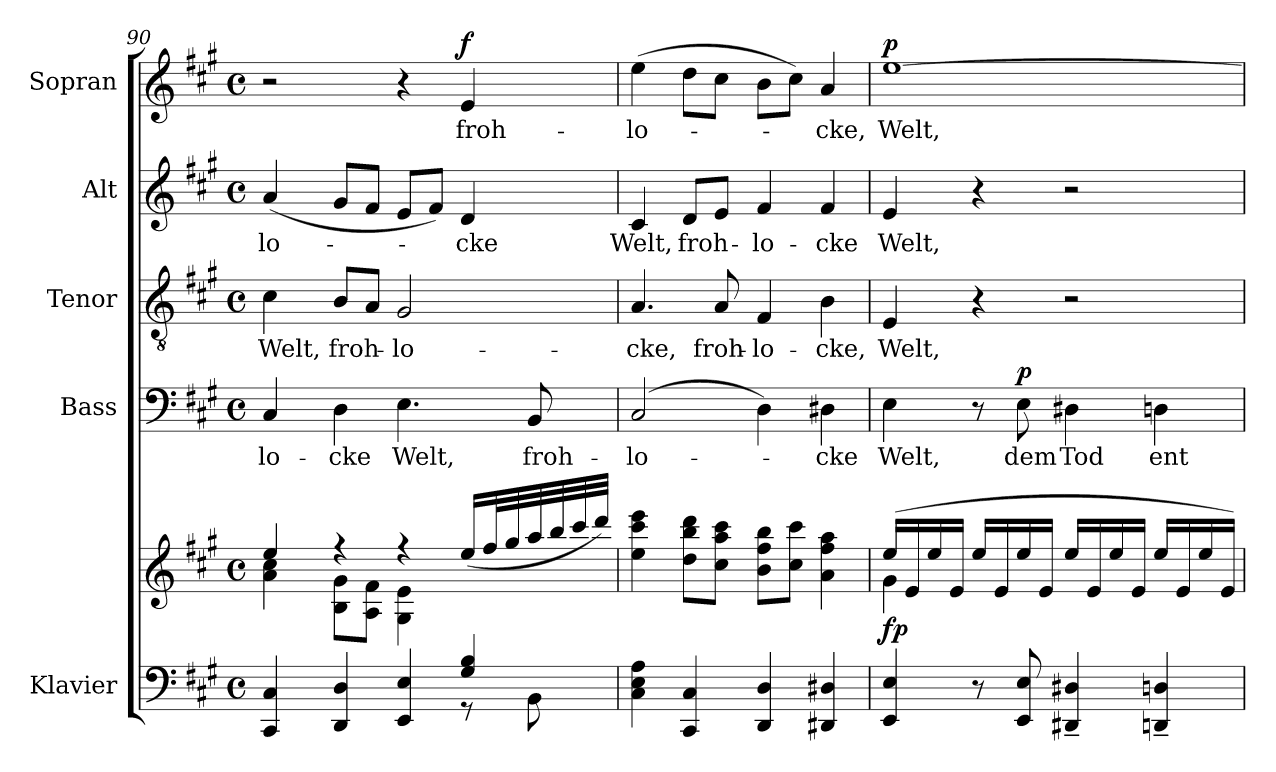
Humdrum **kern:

**kern	**kern	**dynam	**kern	**text	**dynam	**kern	**text	**kern	**text	**kern	**text	**dynam
*part5	*part5	*part5	*part4	*part4	*part4	*part3	*part3	*part2	*part2	*part1	*part1	*part1
*staff6	*staff5	*staff5/6	*staff4	*staff4	*staff4	*staff3	*staff3	*staff2	*staff2	*staff1	*staff1	*staff1
*I"Klavier	*	*	*I"Bass	*	*	*I"Tenor	*	*I"Alt	*	*I"Sopran	*	*
*	*	*	*I'B	*	*	*I'T	*	*I'A	*	*I'S	*	*
*clefF4	*clefG2	*	*clefF4	*	*	*clefGv2	*	*clefG2	*	*clefG2	*	*
*k[f#c#g#]	*k[f#c#g#]	*	*k[f#c#g#]	*	*	*k[f#c#g#]	*	*k[f#c#g#]	*	*k[f#c#g#]	*	*
*M4/4	*M4/4	*	*M4/4	*	*	*M4/4	*	*M4/4	*	*M4/4	*	*
*met(c)	*met(c)	*	*met(c)	*	*	*met(c)	*	*met(c)	*	*met(c)	*	*
=90	=90	=90	=90	=90	=90	=90	=90	=90	=90	=90	=90	=90
*^	*^	*	*	*	*	*	*	*	*	*	*	*
!	!	!	!	!	!	!LO:LY:b	!	!	!LO:LY:b	!	!LO:LY:b	!	!	!
4CC#/ 4C#/	2.ryy	4ee/	4a\ 4cc#\	.	4C#/	-lo-	.	4c#\	Welt,	(4a/	-lo-	2r	.	.
!	!	!	!	!	!	!LO:LY:b	!	!	!LO:LY:b	!	!	!	!	!
4DD/ 4D/	.	4r	8B\ 8g#\L	.	4D\	-cke	.	8B/L	froh-	8g#/L	.	.	.	.
.	.	.	8A\ 8f#\J	.	.	.	.	8A/J	.	8f#/J	.	.	.	.
!	!	!	!	!	!	!LO:LY:b	!	!	!LO:LY:b	!	!	!	!	!
4EE/ 4E/	.	4r	4G#\ 4e\	.	4.E\	Welt,	.	2G#/	-lo-	8e/L	.	4r	.	.
.	.	.	.	.	.	.	.	.	.	8f#/J)	.	.	.	.
!	!	!	!	!	!	!	!	!	!	!	!LO:LY:b	!	!LO:LY:b	!LO:DY:a
4G#/ 4B/	8r	(16ee/LL	4ryy	.	.	.	.	.	.	4d/	-cke	4e/	froh-	f
.	.	32ff#/L	.	.	.	.	.	.	.	.	.	.	.	.
.	.	32gg#/	.	.	.	.	.	.	.	.	.	.	.	.
!	!	!	!	!	!	!LO:LY:b	!	!	!	!	!	!	!	!
.	8BB\	32aa/	.	.	8BB/	froh-	.	.	.	.	.	.	.	.
.	.	32bb/	.	.	.	.	.	.	.	.	.	.	.	.
.	.	32ccc#/	.	.	.	.	.	.	.	.	.	.	.	.
.	.	32ddd/JJJ)	.	.	.	.	.	.	.	.	.	.	.	.
*v	*v	*	*	*	*	*	*	*	*	*	*	*	*	*
*	*v	*v	*	*	*	*	*	*	*	*	*	*	*
!!LO:LB:g=z
=91	=91	=91	=91	=91	=91	=91	=91	=91	=91	=91	=91	=91
!	!	!	!	!LO:LY:b	!	!	!LO:LY:b	!	!LO:LY:b	!	!LO:LY:b	!
4C#\ 4E\ 4A\	4ee\ 4ccc#\ 4eee\	.	(2C#/	-lo-	.	4.A/	-cke,	4c#/	Welt,	(4ee\	-lo-	.
!	!	!	!	!	!	!	!	!	!LO:LY:b	!	!	!
4CC#/ 4C#/	8dd\ 8bb\ 8ddd\L	.	.	.	.	.	.	8d/L	froh-	8dd\L	.	.
!	!	!	!	!	!	!	!LO:LY:b	!	!	!	!	!
.	8cc#\ 8aa\ 8ccc#\J	.	.	.	.	8A/	froh-	8e/J	.	8cc#\J	.	.
!	!	!	!	!	!	!	!LO:LY:b	!	!LO:LY:b	!	!	!
4DD/ 4D/	8b\ 8ff#\ 8bb\L	.	4D\)	.	.	4F#/	-lo-	4f#/	-lo-	8b\L	.	.
.	8cc#\ 8ccc#\J	.	.	.	.	.	.	.	.	8cc#\J)	.	.
!	!	!	!	!LO:LY:b	!	!	!LO:LY:b	!	!LO:LY:b	!	!LO:LY:b	!
4DD#X/ 4D#X/	4a\ 4ff#\ 4aa\	.	4D#X\	-cke	.	4B\	-cke,	4f#/	-cke	4a/	-cke,	.
=92	=92	=92	=92	=92	=92	=92	=92	=92	=92	=92	=92	=92
*	*^	*	*	*	*	*	*	*	*	*	*	*
!	!	!	!LO:DY:a=2	!	!LO:LY:b	!	!	!LO:LY:b	!	!LO:LY:b	!	!LO:LY:b	!LO:DY:a
4EE/ 4E/	(16ee/LL	4g#\	fp	4E\	Welt,	.	4E/	Welt,	4e/	Welt,	[1ee	Welt,	p
.	16e/	.	.	.	.	.	.	.	.	.	.	.	.
.	16ee/	.	.	.	.	.	.	.	.	.	.	.	.
.	16e/JJ	.	.	.	.	.	.	.	.	.	.	.	.
8r	16ee/LL	2.ryy	.	8r	.	.	4r	.	4r	.	.	.	.
.	16e/	.	.	.	.	.	.	.	.	.	.	.	.
!	!	!	!	!	!LO:LY:b	!LO:DY:a	!	!	!	!	!	!	!
8EE/ 8E/	16ee/	.	.	8E\	dem	p	.	.	.	.	.	.	.
.	16e/JJ	.	.	.	.	.	.	.	.	.	.	.	.
!	!	!	!	!	!LO:LY:b	!	!	!	!	!	!	!	!
4DD#X/~ 4D#X/~	16ee/LL	.	.	4D#X\	Tod	.	2r	.	2r	.	.	.	.
.	16e/	.	.	.	.	.	.	.	.	.	.	.	.
.	16ee/	.	.	.	.	.	.	.	.	.	.	.	.
.	16e/JJ	.	.	.	.	.	.	.	.	.	.	.	.
!	!	!	!	!	!LO:LY:b	!	!	!	!	!	!	!	!
4DDn/~ 4Dn/~	16ee/LL	.	.	4Dn\	ent-	.	.	.	.	.	.	.	.
.	16e/	.	.	.	.	.	.	.	.	.	.	.	.
.	16ee/	.	.	.	.	.	.	.	.	.	.	.	.
.	16e/JJ)	.	.	.	.	.	.	.	.	.	.	.	.
*	*v	*v	*	*	*	*	*	*	*	*	*	*	*
=	=	=	=	=	=	=	=	=	=	=	=	=
*-	*-	*-	*-	*-	*-	*-	*-	*-	*-	*-	*-	*-
